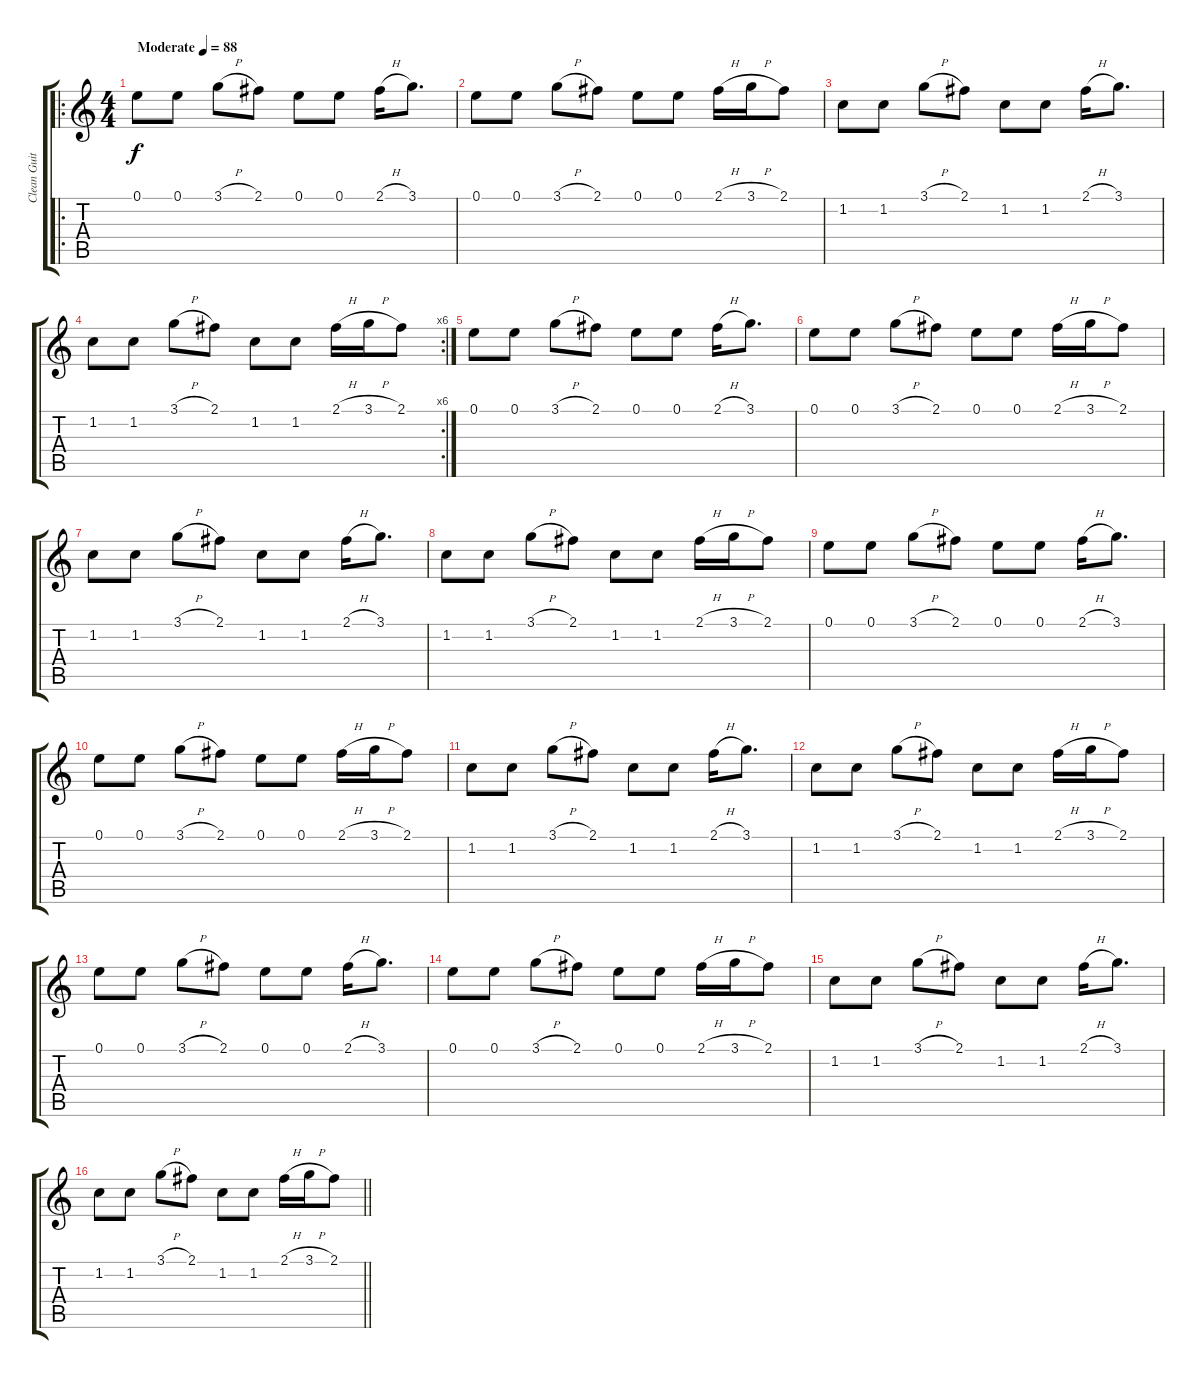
\track ("Clean Guitar" "Clean Guit") {instrument acousticguitarsteel}
\staff {score tabs}
\tuning (E4 B3 G3 D3 A2 E2) {hide}
\ro
\ts (4 4)
\tempo (88 "Moderate")
\clef g2
\ks c
0.1.8{dy f instrument acousticguitarsteel} 0.1.8 3.1{h}.8 2.1.8 0.1.8 0.1.8 2.1{h}.16 3.1.8{d} |
0.1.8 0.1.8 3.1{h}.8 2.1.8 0.1.8 0.1.8 2.1{h}.16 3.1{h}.16 2.1.8 |
1.2.8 1.2.8 3.1{h}.8 2.1.8 1.2.8 1.2.8 2.1{h}.16 3.1.8{d} |
\rc 6
1.2.8 1.2.8 3.1{h}.8 2.1.8 1.2.8 1.2.8 2.1{h}.16 3.1{h}.16 2.1.8 |
0.1.8 0.1.8 3.1{h}.8 2.1.8 0.1.8 0.1.8 2.1{h}.16 3.1.8{d} |
0.1.8 0.1.8 3.1{h}.8 2.1.8 0.1.8 0.1.8 2.1{h}.16 3.1{h}.16 2.1.8 |
1.2.8 1.2.8 3.1{h}.8 2.1.8 1.2.8 1.2.8 2.1{h}.16 3.1.8{d} |
1.2.8 1.2.8 3.1{h}.8 2.1.8 1.2.8 1.2.8 2.1{h}.16 3.1{h}.16 2.1.8 |
0.1.8 0.1.8 3.1{h}.8 2.1.8 0.1.8 0.1.8 2.1{h}.16 3.1.8{d} |
0.1.8 0.1.8 3.1{h}.8 2.1.8 0.1.8 0.1.8 2.1{h}.16 3.1{h}.16 2.1.8 |
1.2.8 1.2.8 3.1{h}.8 2.1.8 1.2.8 1.2.8 2.1{h}.16 3.1.8{d} |
1.2.8 1.2.8 3.1{h}.8 2.1.8 1.2.8 1.2.8 2.1{h}.16 3.1{h}.16 2.1.8 |
0.1.8 0.1.8 3.1{h}.8 2.1.8 0.1.8 0.1.8 2.1{h}.16 3.1.8{d} |
0.1.8 0.1.8 3.1{h}.8 2.1.8 0.1.8 0.1.8 2.1{h}.16 3.1{h}.16 2.1.8 |
1.2.8 1.2.8 3.1{h}.8 2.1.8 1.2.8 1.2.8 2.1{h}.16 3.1.8{d} |
\barLineRight lightlight
1.2.8 1.2.8 3.1{h}.8 2.1.8 1.2.8 1.2.8 2.1{h}.16 3.1{h}.16 2.1.8
